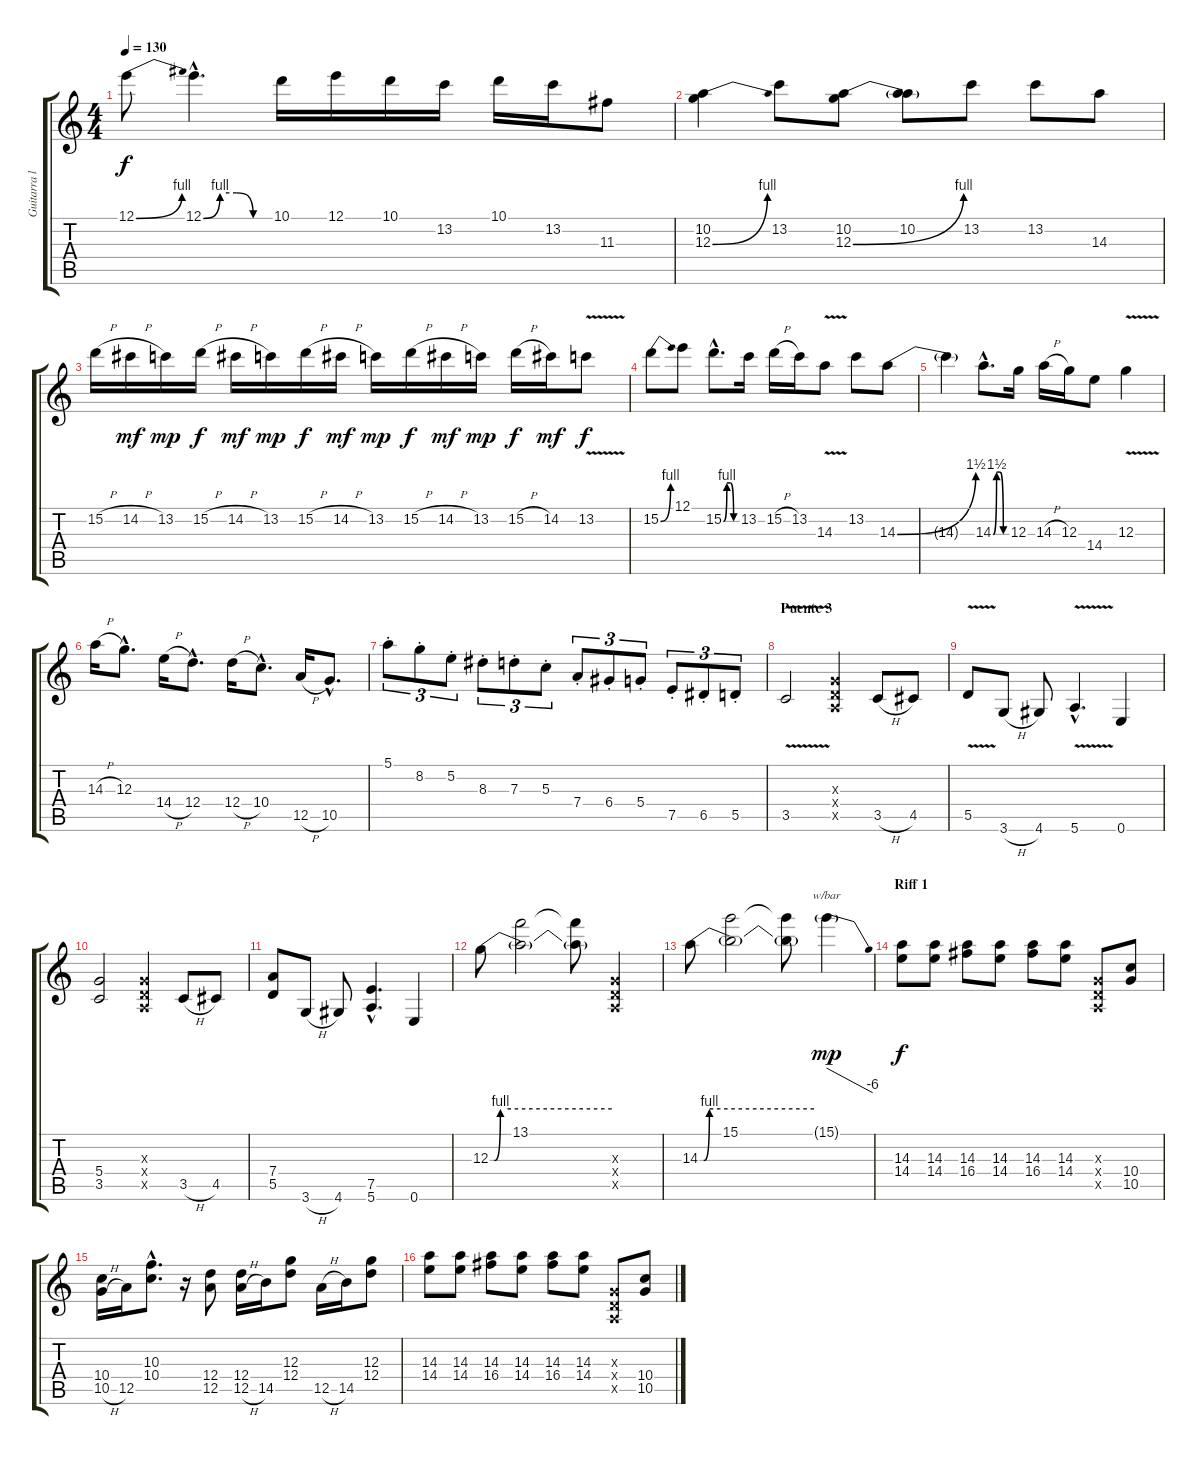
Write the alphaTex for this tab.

\track ("Guitarra líder" "Guitarra l") {instrument distortionguitar}
\staff {score tabs}
\tuning (E4 B3 G3 D3 A2 E2) {hide}
\ts (4 4)
\tempo 130
\clef g2
\ks c
12.1{be (bend 0 0 60 4)}.8{dy f} 12.1{be (custom 0 0 15 4 30 4 45 0 60 0) hac}.4{d} 10.1.16 12.1.16 10.1.16 13.2.16 10.1.16 13.2.16 11.3.8 |
(10.2 12.3{be (bend 0 0 60 4)}).4 13.2.8 (10.2 12.3{be (bend 0 0 60 4)}).8 (10.2 12.3{t}).8 13.2.8 13.2.8 14.3.8 |
15.2{h}.16 14.2{h}.16{dy mf} 13.2.16{dy mp} 15.2{h}.16{dy f} 14.2{h}.16{dy mf} 13.2.16{dy mp} 15.2{h}.16{dy f} 14.2{h}.16{dy mf} 13.2.16{dy mp} 15.2{h}.16{dy f} 14.2{h}.16{dy mf} 13.2.16{dy mp} 15.2{h}.16{dy f} 14.2.16{dy mf} 13.2{v}.8{dy f} |
15.2{be (bend 0 0 60 4)}.8 12.1.8 15.2{be (custom 0 0 15 4 30 4 45 0 60 0) hac}.8{d} 13.2.16 15.2{h}.16 13.2.16 14.3{v}.8 13.2.8 14.3{be (bend 0 0 60 6)}.8 |
14.3{t}.4 14.3{be (custom 0 0 15 6 30 6 45 0 60 0) hac}.8{d} 12.3.16 14.3{h}.16 12.3.16 14.4.8 12.3{v}.4 |
14.3{h}.16 12.3{hac}.8{d} 14.4{h}.16 12.4{hac}.8{d} 12.4{h}.16 10.4{hac}.8{d} 12.5{h}.16 10.5{hac}.8{d} |
5.1{st}.8{tu (3 2)} 8.2{st}.8{tu (3 2)} 5.2{st}.8{tu (3 2)} 8.3{st}.8{tu (3 2)} 7.3{st}.8{tu (3 2)} 5.3{st}.8{tu (3 2)} 7.4{st}.8{tu (3 2)} 6.4{st}.8{tu (3 2)} 5.4{st}.8{tu (3 2)} 7.5{st}.8{tu (3 2)} 6.5{st}.8{tu (3 2)} 5.5{st}.8{tu (3 2)} |
\section ("" "Puente 3")
3.5{v}.2 (0.3{x} 0.4{x} 0.5{x}).4{volume 14} 3.5{h}.8 4.5.8 |
5.5{v}.8 3.6{h}.8 4.6.8 5.6{v hac}.4{d} 0.6.4 |
(5.4 3.5).2 (0.3{x} 0.4{x} 0.5{x}).4 3.5{h}.8 4.5.8 |
(7.4 5.5).8 3.6{h}.8 4.6.8 (7.5{hac} 5.6{hac}).4{d} 0.6.4{volume 16} |
12.3{be (custom 0 0 2 0 5 4 60 4)}.8 (13.1 12.3{t}).2 (13.1{t} 12.3{t}).8 (0.3{x} 0.4{x} 0.5{x}).4 |
14.3{be (custom 0 0 2 0 5 4 60 4)}.8 (15.1 14.3{t}).2 (15.1{t} 14.3{t}).8 15.1{g}.4{tbe (dive default 0 0 60 -24) dy mp volume 14} |
\section ("" "Riff 1")
(14.3 14.4).8{dy f} (14.3 14.4).8 (14.3 16.4).8 (14.3 14.4).8 (14.3 16.4).8 (14.3 14.4).8 (0.3{x} 0.4{x} 0.5{x}).8 (10.4 10.5).8 |
(10.4 10.5{h}).16 12.5.16 (10.3{hac} 10.4{hac}).8{d} r.16 (12.4 12.5).8 (12.4 12.5{h}).16 14.5.16 (12.3 12.4).8 12.5{h}.16 14.5.16 (12.3 12.4).8 |
(14.3 14.4).8 (14.3 14.4).8 (14.3 16.4).8 (14.3 14.4).8 (14.3 16.4).8 (14.3 14.4).8 (0.3{x} 0.4{x} 0.5{x}).8 (10.4 10.5).8
